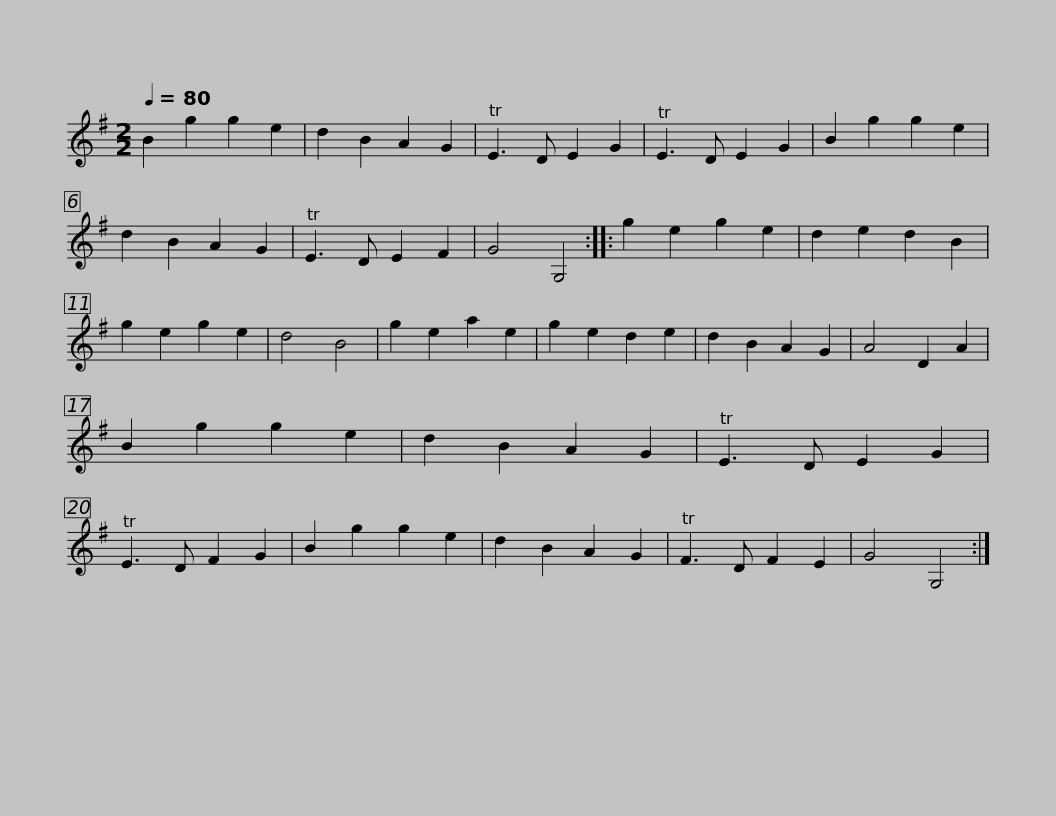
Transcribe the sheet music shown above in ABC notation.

X:1
L:1/8
Q:1/4=80
M:2/2
I:linebreak $
K:G
V:1 treble
V:1
 B2 g2 g2 e2 | d2 B2 A2 G2 | E3 D E2 G2 | E3 D E2 G2 | B2 g2 g2 e2 | %5
 d2 B2 A2 G2 | E3 D E2 F2 | G4 G,4 :: g2 e2 g2 e2 |$ d2 e2 d2 B2 | %10
 g2 e2 g2 e2 | d4 B4 | g2 e2 a2 e2 | g2 e2 d2 e2 | d2 B2 A2 G2 | %15
 A4 D2 A2 | B2 g2 g2 e2 | d2 B2 A2 G2 | E3 D E2 G2 |$ E3 D F2 G2 | %20
 B2 g2 g2 e2 | d2 B2 A2 G2 | F3 D F2 E2 | G4 G,4 :| %24
